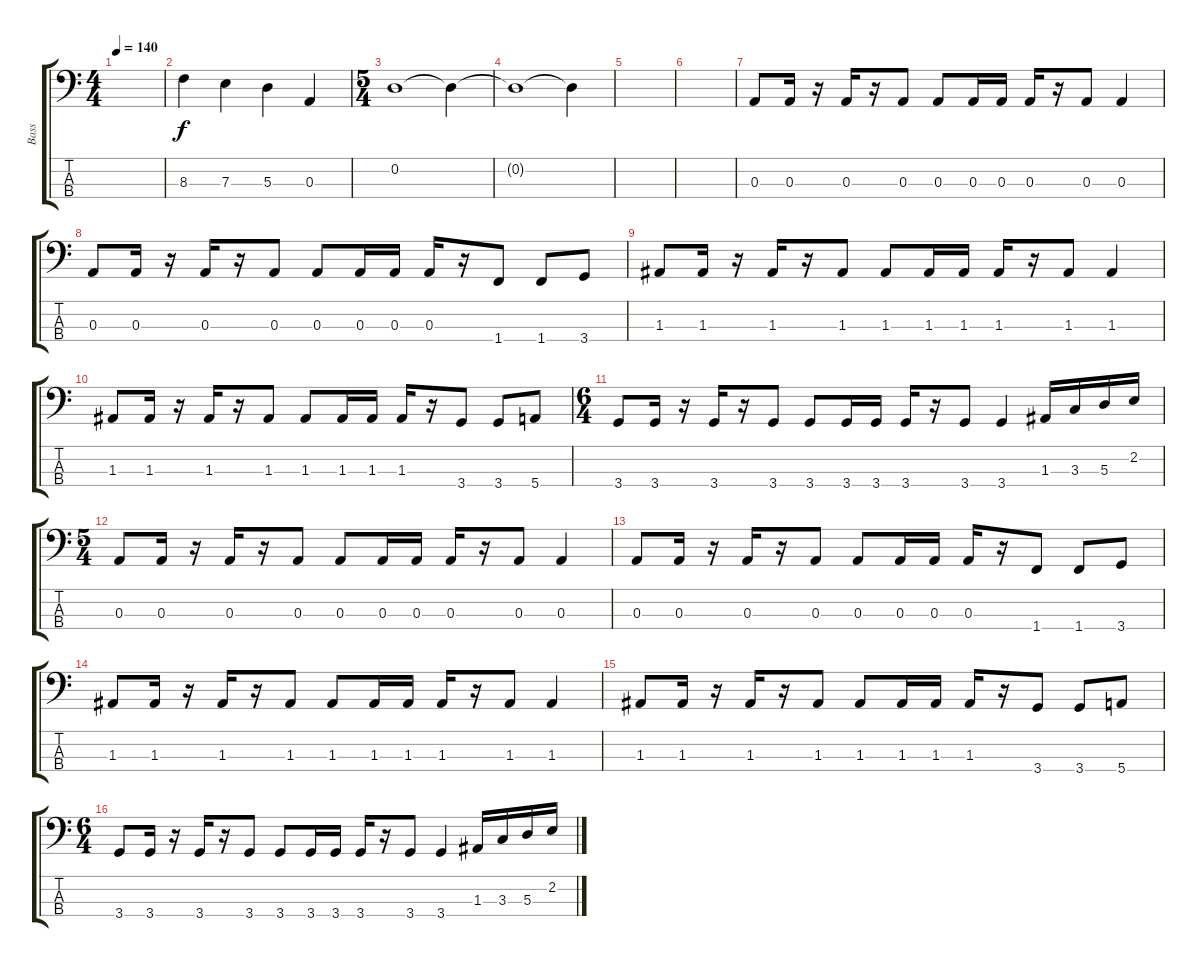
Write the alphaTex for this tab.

\track ("Bass" "Bass") {instrument electricbassfinger}
\staff {score tabs}
\tuning (G2 D2 A1 E1) {hide}
\ts (4 4)
\tempo 140
\clef f4
\ks c
|
8.3.4 7.3.4 5.3.4 0.3.4 |
\ts (5 4)
0.2.1 0.2{t}.4 |
0.2{t}.1 0.2{t}.4 |
|
|
0.3.8 0.3.16 r.16 0.3.16 r.16 0.3.8 0.3.8 0.3.16 0.3.16 0.3.16 r.16 0.3.8 0.3.4 |
0.3.8 0.3.16 r.16 0.3.16 r.16 0.3.8 0.3.8 0.3.16 0.3.16 0.3.16 r.16 1.4.8 1.4.8 3.4.8 |
1.3.8 1.3.16 r.16 1.3.16 r.16 1.3.8 1.3.8 1.3.16 1.3.16 1.3.16 r.16 1.3.8 1.3.4 |
1.3.8 1.3.16 r.16 1.3.16 r.16 1.3.8 1.3.8 1.3.16 1.3.16 1.3.16 r.16 3.4.8 3.4.8 5.4.8 |
\ts (6 4)
3.4.8 3.4.16 r.16 3.4.16 r.16 3.4.8 3.4.8 3.4.16 3.4.16 3.4.16 r.16 3.4.8 3.4.4 1.3.16 3.3.16 5.3.16 2.2.16 |
\ts (5 4)
0.3.8 0.3.16 r.16 0.3.16 r.16 0.3.8 0.3.8 0.3.16 0.3.16 0.3.16 r.16 0.3.8 0.3.4 |
0.3.8 0.3.16 r.16 0.3.16 r.16 0.3.8 0.3.8 0.3.16 0.3.16 0.3.16 r.16 1.4.8 1.4.8 3.4.8 |
1.3.8 1.3.16 r.16 1.3.16 r.16 1.3.8 1.3.8 1.3.16 1.3.16 1.3.16 r.16 1.3.8 1.3.4 |
1.3.8 1.3.16 r.16 1.3.16 r.16 1.3.8 1.3.8 1.3.16 1.3.16 1.3.16 r.16 3.4.8 3.4.8 5.4.8 |
\ts (6 4)
3.4.8 3.4.16 r.16 3.4.16 r.16 3.4.8 3.4.8 3.4.16 3.4.16 3.4.16 r.16 3.4.8 3.4.4 1.3.16 3.3.16 5.3.16 2.2.16
